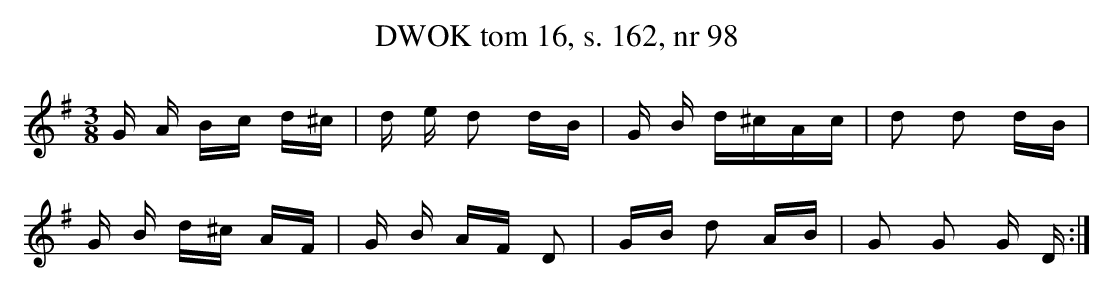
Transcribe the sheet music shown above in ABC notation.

X:1
T: DWOK tom 16, s. 162, nr 98
L: 1/16
M: 3/8
K: G
G A Bc d^c | d e d2 dB | G B d^cAc | d2 d2 dB|
G B d^c AF | G B AF D2 | GB d2 AB | G2 G2 G D :|
